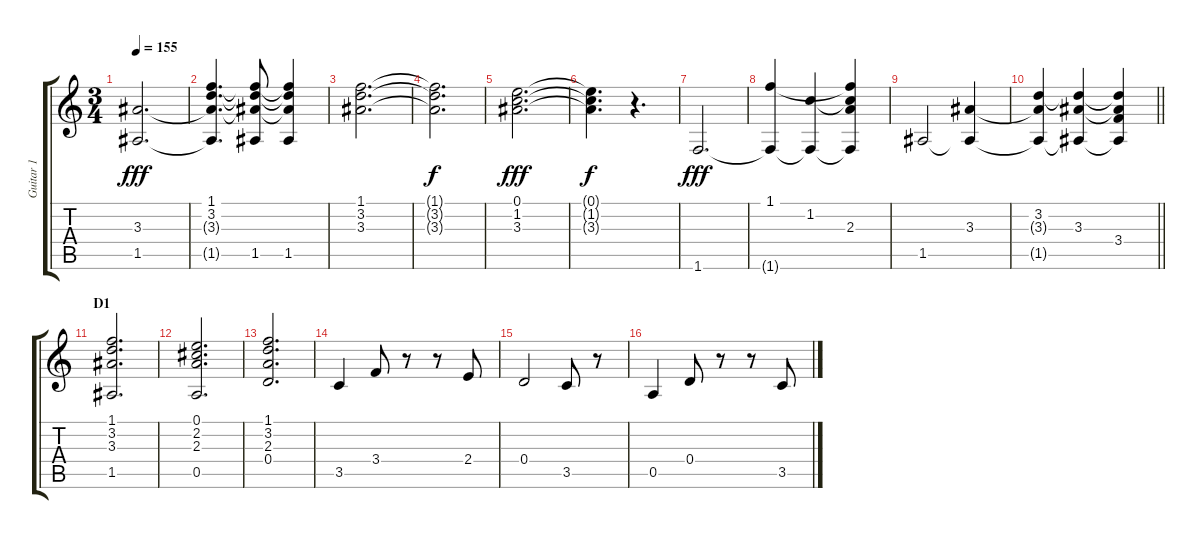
\track ("Guitar 1" "Guitar 1") {instrument distortionguitar}
\staff {score tabs}
\tuning (E4 B3 G3 D3 A2 E2) {hide}
\ts (3 4)
\tempo 155
\clef g2
\ks c
(3.3 1.5).2{d dy fff} |
(1.1 3.2 3.3{t} 1.5{t}).4{d} (1.1{t} 3.2{t} 3.3{t} 1.5).8 (1.1{t} 3.2{t} 3.3{t} 1.5).4 |
(1.1 3.2 3.3).2{d} |
(1.1{t} 3.2{t} 3.3{t}).2{d dy f} |
(0.1 1.2 3.3).2{d dy fff} |
(0.1{t} 1.2{t} 3.3{t}).4{d dy f} r.4{d} |
1.6.2{d dy fff} |
(1.1 1.6{t}).4 (1.2 1.6{t}).4 (1.1{t} 1.2{t} 2.3 1.6{t}).4 |
1.5.2 (3.3 1.5{t}).4 |
\barLineRight lightlight
(3.2 3.3{t} 1.5{t}).4 (3.2{t} 3.3 1.5{t}).4 (3.2{t} 3.3{t} 3.4 1.5{t}).4 |
\section ("" "D1")
(1.1 3.2 3.3 1.5).2{d} |
(0.1 2.2 2.3 0.5).2{d} |
(1.1 3.2 2.3 0.4).2{d} |
3.5.4 3.4.8 r.8 r.8 2.4.8 |
0.4.2 3.5.8 r.8 |
0.5.4 0.4.8 r.8 r.8 3.5.8
